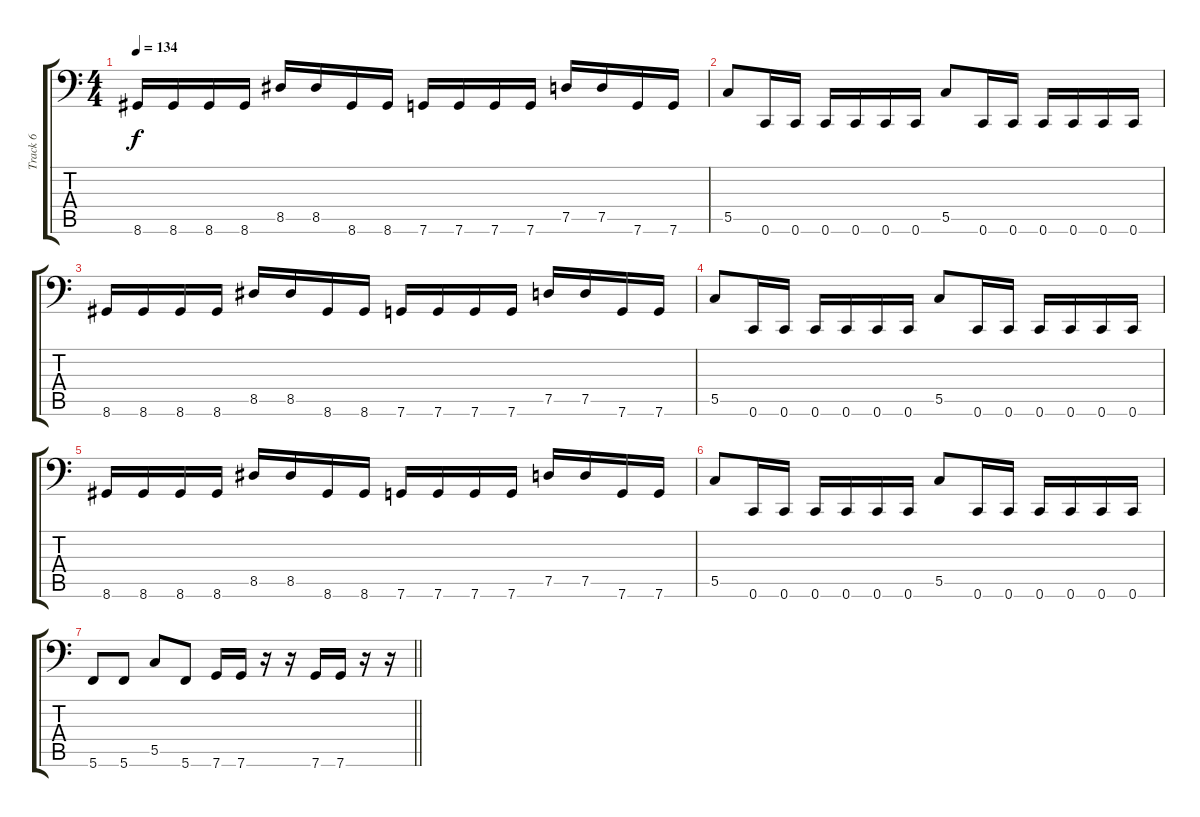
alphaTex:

\track ("Track 6" "Track 6") {instrument electricbassfinger}
\staff {score tabs}
\tuning (D3 A2 F2 C2 G1 C1) {hide}
\ts (4 4)
\tempo 134
\clef f4
\ks c
8.6.16{dy f} 8.6.16 8.6.16 8.6.16 8.5.16 8.5.16 8.6.16 8.6.16 7.6.16 7.6.16 7.6.16 7.6.16 7.5.16 7.5.16 7.6.16 7.6.16 |
5.5.8 0.6.16 0.6.16 0.6.16 0.6.16 0.6.16 0.6.16 5.5.8 0.6.16 0.6.16 0.6.16 0.6.16 0.6.16 0.6.16 |
8.6.16 8.6.16 8.6.16 8.6.16 8.5.16 8.5.16 8.6.16 8.6.16 7.6.16 7.6.16 7.6.16 7.6.16 7.5.16 7.5.16 7.6.16 7.6.16 |
5.5.8 0.6.16 0.6.16 0.6.16 0.6.16 0.6.16 0.6.16 5.5.8 0.6.16 0.6.16 0.6.16 0.6.16 0.6.16 0.6.16 |
8.6.16 8.6.16 8.6.16 8.6.16 8.5.16 8.5.16 8.6.16 8.6.16 7.6.16 7.6.16 7.6.16 7.6.16 7.5.16 7.5.16 7.6.16 7.6.16 |
5.5.8 0.6.16 0.6.16 0.6.16 0.6.16 0.6.16 0.6.16 5.5.8 0.6.16 0.6.16 0.6.16 0.6.16 0.6.16 0.6.16 |
\barLineRight lightlight
5.6.8 5.6.8 5.5.8 5.6.8 7.6.16 7.6.16 r.16 r.16 7.6.16 7.6.16 r.16 r.16
